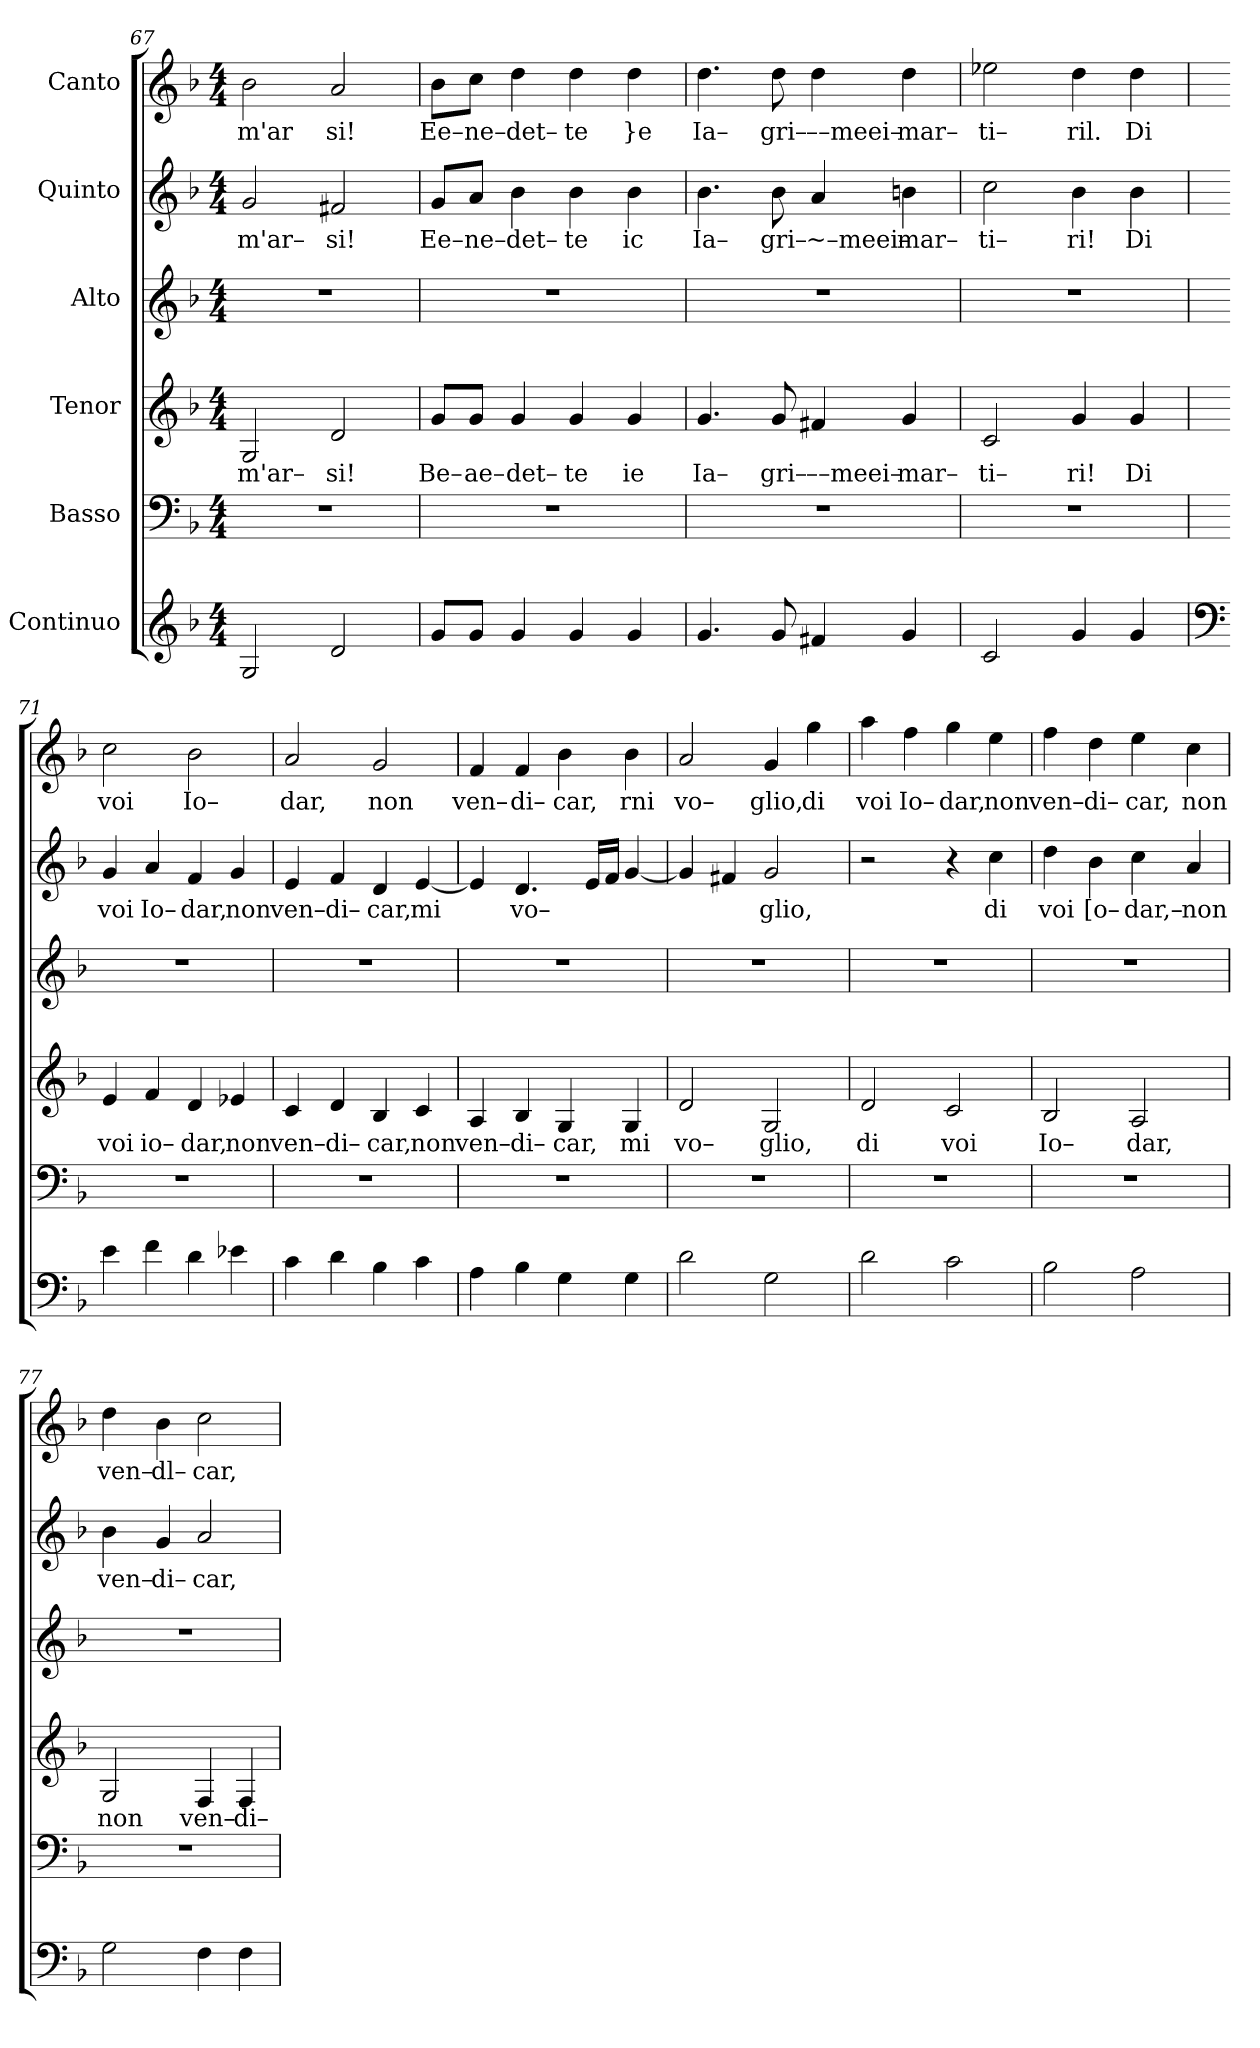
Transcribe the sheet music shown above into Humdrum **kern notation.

**kern	**kern	**kern	**text	**kern	**kern	**text	**kern	**text
*part6	*part5	*part4	*part4	*part3	*part2	*part2	*part1	*part1
*staff6	*staff5	*staff4	*staff4	*staff3	*staff2	*staff2	*staff1	*staff1
*I"Continuo	*I"Basso	*I"Tenor	*	*I"Alto	*I"Quinto	*	*I"Canto	*
*clefG2	*clefF4	*clefG2	*	*clefG2	*clefG2	*	*clefG2	*
*k[b-]	*k[b-]	*k[b-]	*	*k[b-]	*k[b-]	*	*k[b-]	*
*F:	*F:	*F:	*	*F:	*F:	*	*F:	*
*M4/4	*M4/4	*M4/4	*	*M4/4	*M4/4	*	*M4/4	*
=67	=67	=67	=67	=67	=67	=67	=67	=67
!	!	!	!LO:LY:b	!	!	!LO:LY:b	!	!LO:LY:b
2G/	1r	2G/	m'ar–	1r	2g/	m'ar–	2b-\	m'ar
!	!	!	!LO:LY:b	!	!	!LO:LY:b	!	!LO:LY:b
2d/	.	2d/	si!	.	2f#X/	si!	2a/	si!
=68	=68	=68	=68	=68	=68	=68	=68	=68
!	!	!	!LO:LY:b	!	!	!LO:LY:b	!	!LO:LY:b
8g/L	1r	8g/L	Be–	1r	8g/L	Ee–	8b-\L	Ee–
!	!	!	!LO:LY:b	!	!	!LO:LY:b	!	!LO:LY:b
8g/J	.	8g/J	ae–	.	8a/J	ne–	8cc\J	ne–
!	!	!	!LO:LY:b	!	!	!LO:LY:b	!	!LO:LY:b
4g/	.	4g/	det–	.	4b-\	det–	4dd\	det–
!	!	!	!LO:LY:b	!	!	!LO:LY:b	!	!LO:LY:b
4g/	.	4g/	te	.	4b-\	te	4dd\	te
!	!	!	!LO:LY:b	!	!	!LO:LY:b	!	!LO:LY:b
4g/	.	4g/	ie	.	4b-\	ic	4dd\	}e
=69	=69	=69	=69	=69	=69	=69	=69	=69
!	!	!	!LO:LY:b	!	!	!LO:LY:b	!	!LO:LY:b
4.g/	1r	4.g/	Ia–	1r	4.b-\	Ia–	4.dd\	Ia–
!	!	!	!LO:LY:b	!	!	!LO:LY:b	!	!LO:LY:b
8g/	.	8g/	gri–	.	8b-\	gri–	8dd\	gri–
!	!	!	!LO:LY:b	!	!	!LO:LY:b	!	!LO:LY:b
4f#X/	.	4f#X/	––meei–	.	4a/	~–meei–	4dd\	––meei–
!	!	!	!LO:LY:b	!	!	!LO:LY:b	!	!LO:LY:b
4g/	.	4g/	mar–	.	4bn\	mar–	4dd\	mar–
=70	=70	=70	=70	=70	=70	=70	=70	=70
!	!	!	!LO:LY:b	!	!	!LO:LY:b	!	!LO:LY:b
2c/	1r	2c/	ti–	1r	2cc\	ti–	2ee-X\	ti–
!	!	!	!LO:LY:b	!	!	!LO:LY:b	!	!LO:LY:b
4g/	.	4g/	ri!	.	4b-\	ri!	4dd\	ril.
!	!	!	!LO:LY:b	!	!	!LO:LY:b	!	!LO:LY:b
4g/	.	4g/	Di	.	4b-\	Di	4dd\	Di
=71	=71	=71	=71	=71	=71	=71	=71	=71
*clefF4	*	*	*	*	*	*	*	*
!	!	!	!LO:LY:b	!	!	!LO:LY:b	!	!LO:LY:b
4e\	1r	4e/	voi	1r	4g/	voi	2cc\	voi
!	!	!	!LO:LY:b	!	!	!LO:LY:b	!	!
4f\	.	4f/	io–	.	4a/	Io–	.	.
!	!	!	!LO:LY:b	!	!	!LO:LY:b	!	!LO:LY:b
4d\	.	4d/	dar,	.	4f/	dar,	2b-\	Io–
!	!	!	!LO:LY:b	!	!	!LO:LY:b	!	!
4e-X\	.	4e-X/	non	.	4g/	non	.	.
=72	=72	=72	=72	=72	=72	=72	=72	=72
!	!	!	!LO:LY:b	!	!	!LO:LY:b	!	!LO:LY:b
4c\	1r	4c/	ven–	1r	4e/	ven–	2a/	dar,
!	!	!	!LO:LY:b	!	!	!LO:LY:b	!	!
4d\	.	4d/	di–	.	4f/	di–	.	.
!	!	!	!LO:LY:b	!	!	!LO:LY:b	!	!LO:LY:b
4B-\	.	4B-/	car,	.	4d/	car,	2g/	non
!	!	!	!LO:LY:b	!	!	!LO:LY:b	!	!
4c\	.	4c/	non	.	[4e/	mi	.	.
=73	=73	=73	=73	=73	=73	=73	=73	=73
!	!	!	!LO:LY:b	!	!	!	!	!LO:LY:b
4A\	1r	4A/	ven–	1r	4e/]	.	4f/	ven–
!	!	!	!LO:LY:b	!	!	!LO:LY:b	!	!LO:LY:b
4B-\	.	4B-/	di–	.	4.d/	vo–	4f/	di–
!	!	!	!LO:LY:b	!	!	!	!	!LO:LY:b
4G\	.	4G/	car,	.	.	.	4b-\	car,
.	.	.	.	.	16e/LL	.	.	.
.	.	.	.	.	16f/JJ	.	.	.
!	!	!	!LO:LY:b	!	!	!	!	!LO:LY:b
4G\	.	4G/	mi	.	[4g/	.	4b-\	rni
=74	=74	=74	=74	=74	=74	=74	=74	=74
!	!	!	!LO:LY:b	!	!	!	!	!LO:LY:b
2d\	1r	2d/	vo–	1r	4g/]	.	2a/	vo–
.	.	.	.	.	4f#X/	.	.	.
!	!	!	!LO:LY:b	!	!	!LO:LY:b	!	!LO:LY:b
2G\	.	2G/	glio,	.	2g/	glio,	4g/	glio,
!	!	!	!	!	!	!	!	!LO:LY:b
.	.	.	.	.	.	.	4gg\	di
=75	=75	=75	=75	=75	=75	=75	=75	=75
!	!	!	!LO:LY:b	!	!	!	!	!LO:LY:b
2d\	1r	2d/	di	1r	2r	.	4aa\	voi
!	!	!	!	!	!	!	!	!LO:LY:b
.	.	.	.	.	.	.	4ff\	Io–
!	!	!	!LO:LY:b	!	!	!	!	!LO:LY:b
2c\	.	2c/	voi	.	4r	.	4gg\	dar,
!	!	!	!	!	!	!LO:LY:b	!	!LO:LY:b
.	.	.	.	.	4cc\	di	4ee\	non
=76	=76	=76	=76	=76	=76	=76	=76	=76
!	!	!	!LO:LY:b	!	!	!LO:LY:b	!	!LO:LY:b
2B-\	1r	2B-/	Io–	1r	4dd\	voi	4ff\	ven–
!	!	!	!	!	!	!LO:LY:b	!	!LO:LY:b
.	.	.	.	.	4b-\	[o–	4dd\	di–
!	!	!	!LO:LY:b	!	!	!LO:LY:b	!	!LO:LY:b
2A\	.	2A/	dar,	.	4cc\	dar,–	4ee\	car,
!	!	!	!	!	!	!LO:LY:b	!	!LO:LY:b
.	.	.	.	.	4a/	non	4cc\	non
=77	=77	=77	=77	=77	=77	=77	=77	=77
!	!	!	!LO:LY:b	!	!	!LO:LY:b	!	!LO:LY:b
2G\	1r	2G/	non	1r	4b-\	ven–	4dd\	ven–
!	!	!	!	!	!	!LO:LY:b	!	!LO:LY:b
.	.	.	.	.	4g/	di–	4b-\	dl–
!	!	!	!LO:LY:b	!	!	!LO:LY:b	!	!LO:LY:b
4F\	.	4F/	ven–	.	2a/	car,	2cc\	car,
!	!	!	!LO:LY:b	!	!	!	!	!
4F\	.	4F/	di–	.	.	.	.	.
=	=	=	=	=	=	=	=	=
*-	*-	*-	*-	*-	*-	*-	*-	*-
